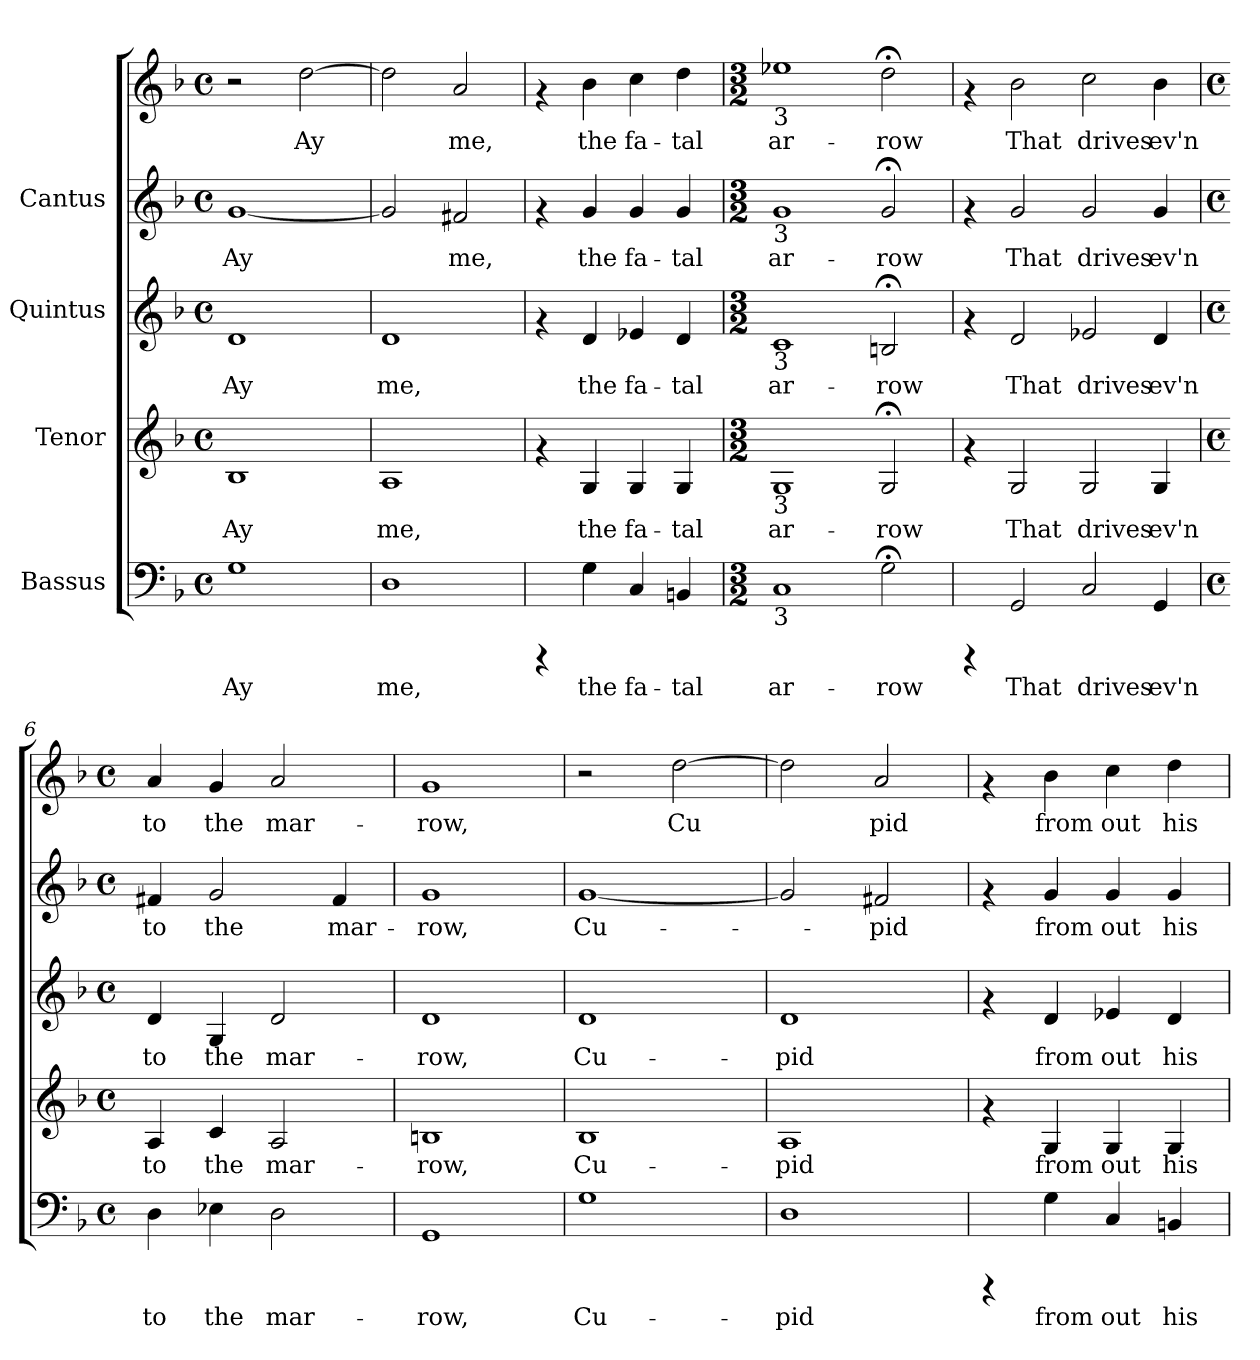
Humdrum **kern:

**kern	**text	**kern	**text	**kern	**text	**kern	**text	**kern	**text
*part4	*part4	*part3	*part3	*part2	*part2	*part1	*part1	*part1	*part1
*staff5	*staff5	*staff4	*staff4	*staff3	*staff3	*staff2	*staff2	*staff1	*staff1
*I"Bassus	*	*I"Tenor	*	*I"Quintus	*	*I"Cantus	*	*	*
!!LO:PB:g=z
*stria5	*	*stria5	*	*stria5	*	*stria5	*	*stria5	*
*clefF4	*	*clefG2	*	*clefG2	*	*clefG2	*	*clefG2	*
*k[b-]	*	*k[b-]	*	*k[b-]	*	*k[b-]	*	*k[b-]	*
*F:	*	*F:	*	*F:	*	*F:	*	*F:	*
*M4/4	*	*M4/4	*	*M4/4	*	*M4/4	*	*M4/4	*
*met(c)	*	*met(c)	*	*met(c)	*	*met(c)	*	*met(c)	*
*MM132	*	*MM132	*	*MM132	*	*MM132	*	*MM132	*
=1	=1	=1	=1	=1	=1	=1	=1	=1	=1
!	!LO:LY:b:cj	!	!LO:LY:b:cj	!	!LO:LY:b:cj	!	!LO:LY:b:cj	!	!
1G	Ay	1B-	Ay	1d	Ay	[<1g	Ay	2r	.
!	!	!	!	!	!	!	!	!	!LO:LY:b:cj
.	.	.	.	.	.	.	.	[>2dd\	Ay
=2	=2	=2	=2	=2	=2	=2	=2	=2	=2
!	!LO:LY:b:cj	!	!LO:LY:b:cj	!	!LO:LY:b:cj	!	!LO:LY:b:cj	!	!LO:LY:b:cj
1D	me,	1A	me,	1d	me,	2g/]	.	2dd\]	.
!	!	!	!	!	!	!	!LO:LY:b:cj	!	!LO:LY:b:cj
.	.	.	.	.	.	2f#X/	me,	2a/	me,
=3	=3	=3	=3	=3	=3	=3	=3	=3	=3
4rCCC	.	4rf	.	4rf	.	4rf	.	4rf	.
!	!LO:LY:b:cj	!	!LO:LY:b:cj	!	!LO:LY:b:cj	!	!LO:LY:b:cj	!	!LO:LY:b:cj
4G\	the	4G/	the	4d/	the	4g/	the	4b-\	the
!	!LO:LY:b:cj	!	!LO:LY:b:cj	!	!LO:LY:b:cj	!	!LO:LY:b:cj	!	!LO:LY:b:cj
4C/	fa-	4G/	fa-	4e-X/	fa-	4g/	fa-	4cc\	fa-
!	!LO:LY:b:cj	!	!LO:LY:b:cj	!	!LO:LY:b:cj	!	!LO:LY:b:cj	!	!LO:LY:b:cj
4BBn/	-tal	4G/	-tal	4d/	-tal	4g/	-tal	4dd\	-tal
=4	=4	=4	=4	=4	=4	=4	=4	=4	=4
*M3/2	*	*M3/2	*	*M3/2	*	*M3/2	*	*M3/2	*
!	!	!	!	!	!	!	!	!LO:TX:b:t=3	!
!	!	!	!	!	!	!LO:TX:b:t=3	!	!	!
!	!	!	!	!LO:TX:b:t=3	!	!	!	!	!
!	!	!LO:TX:b:t=3	!	!	!	!	!	!	!
!LO:TX:b:t=3	!	!	!	!	!	!	!	!	!
!	!LO:LY:b:cj	!	!LO:LY:b:cj	!	!LO:LY:b:cj	!	!LO:LY:b:cj	!	!LO:LY:b:cj
1C	ar-	1G	ar-	1c	ar-	1g	ar-	1ee-X	ar-
!	!LO:LY:b:cj	!	!LO:LY:b:cj	!	!LO:LY:b:cj	!	!LO:LY:b:cj	!	!LO:LY:b:cj
2G;<\	-row	2G;</	-row	2Bn;</	-row	2g;</	-row	2dd;<\	-row
=5	=5	=5	=5	=5	=5	=5	=5	=5	=5
4rCCC	.	4rf	.	4rf	.	4rf	.	4rf	.
!	!LO:LY:b:cj	!	!LO:LY:b:cj	!	!LO:LY:b:cj	!	!LO:LY:b:cj	!	!LO:LY:b:cj
2GG/	That	2G/	That	2d/	That	2g/	That	2b-\	That
!	!LO:LY:b:cj	!	!LO:LY:b:cj	!	!LO:LY:b:cj	!	!LO:LY:b:cj	!	!LO:LY:b:cj
2C/	drives	2G/	drives	2e-X/	drives	2g/	drives	2cc\	drives
!	!LO:LY:b:cj	!	!LO:LY:b:cj	!	!LO:LY:b:cj	!	!LO:LY:b:cj	!	!LO:LY:b:cj
4GG/	ev'n	4G/	ev'n	4d/	ev'n	4g/	ev'n	4b-\	ev'n
!!LO:LB:g=z
=6	=6	=6	=6	=6	=6	=6	=6	=6	=6
*M4/4	*	*M4/4	*	*M4/4	*	*M4/4	*	*M4/4	*
*met(c)	*	*met(c)	*	*met(c)	*	*met(c)	*	*met(c)	*
!	!LO:LY:b:cj	!	!LO:LY:b:cj	!	!LO:LY:b:cj	!	!LO:LY:b:cj	!	!LO:LY:b:cj
4D\	to	4A/	to	4d/	to	4f#X/	-to	4a/	to
!	!LO:LY:b:cj	!	!LO:LY:b:cj	!	!LO:LY:b:cj	!	!LO:LY:b:cj	!	!LO:LY:b:cj
4E-X\	the	4c/	the	4G/	the	2g/	the	4g/	the
!	!LO:LY:b:cj	!	!LO:LY:b:cj	!	!LO:LY:b:cj	!	!	!	!LO:LY:b:cj
2D\	mar-	2A/	mar-	2d/	mar-	.	.	2a/	mar-
!	!	!	!	!	!	!	!LO:LY:b:cj	!	!
.	.	.	.	.	.	4f#/	mar-	.	.
=7	=7	=7	=7	=7	=7	=7	=7	=7	=7
!	!LO:LY:b:cj	!	!LO:LY:b:cj	!	!LO:LY:b:cj	!	!LO:LY:b:cj	!	!LO:LY:b:cj
1GG	-row,	1Bn	-row,	1d	-row,	1g	row,	1g	-row,
=8	=8	=8	=8	=8	=8	=8	=8	=8	=8
!	!LO:LY:b:cj	!	!LO:LY:b:cj	!	!LO:LY:b:cj	!	!LO:LY:b:cj	!	!
1G	Cu-	1B-	Cu-	1d	Cu-	[<1g	-Cu-	2r	.
!	!	!	!	!	!	!	!	!	!LO:LY:b:cj
.	.	.	.	.	.	.	.	[>2dd\	Cu-
=9	=9	=9	=9	=9	=9	=9	=9	=9	=9
!	!LO:LY:b:cj	!	!LO:LY:b:cj	!	!LO:LY:b:cj	!	!LO:LY:b:cj	!	!LO:LY:b:cj
1D	-pid	1A	-pid	1d	-pid	2g/]	.	2dd\]	-
!	!	!	!	!	!	!	!LO:LY:b:cj	!	!LO:LY:b:cj
.	.	.	.	.	.	2f#X/	pid	2a/	pid
=10	=10	=10	=10	=10	=10	=10	=10	=10	=10
4rCCC	.	4rf	.	4rf	.	4rf	.	4rf	.
!	!LO:LY:b:cj	!	!LO:LY:b:cj	!	!LO:LY:b:cj	!	!LO:LY:b:cj	!	!LO:LY:b:cj
4G\	from	4G/	from	4d/	from	4g/	from	4b-\	from
!	!LO:LY:b:cj	!	!LO:LY:b:cj	!	!LO:LY:b:cj	!	!LO:LY:b:cj	!	!LO:LY:b:cj
4C/	out	4G/	out	4e-X/	out	4g/	out	4cc\	out
!	!LO:LY:b:cj	!	!LO:LY:b:cj	!	!LO:LY:b:cj	!	!LO:LY:b:cj	!	!LO:LY:b:cj
4BBn/	his	4G/	his	4d/	his	4g/	his	4dd\	his
=	=	=	=	=	=	=	=	=	=
*-	*-	*-	*-	*-	*-	*-	*-	*-	*-
